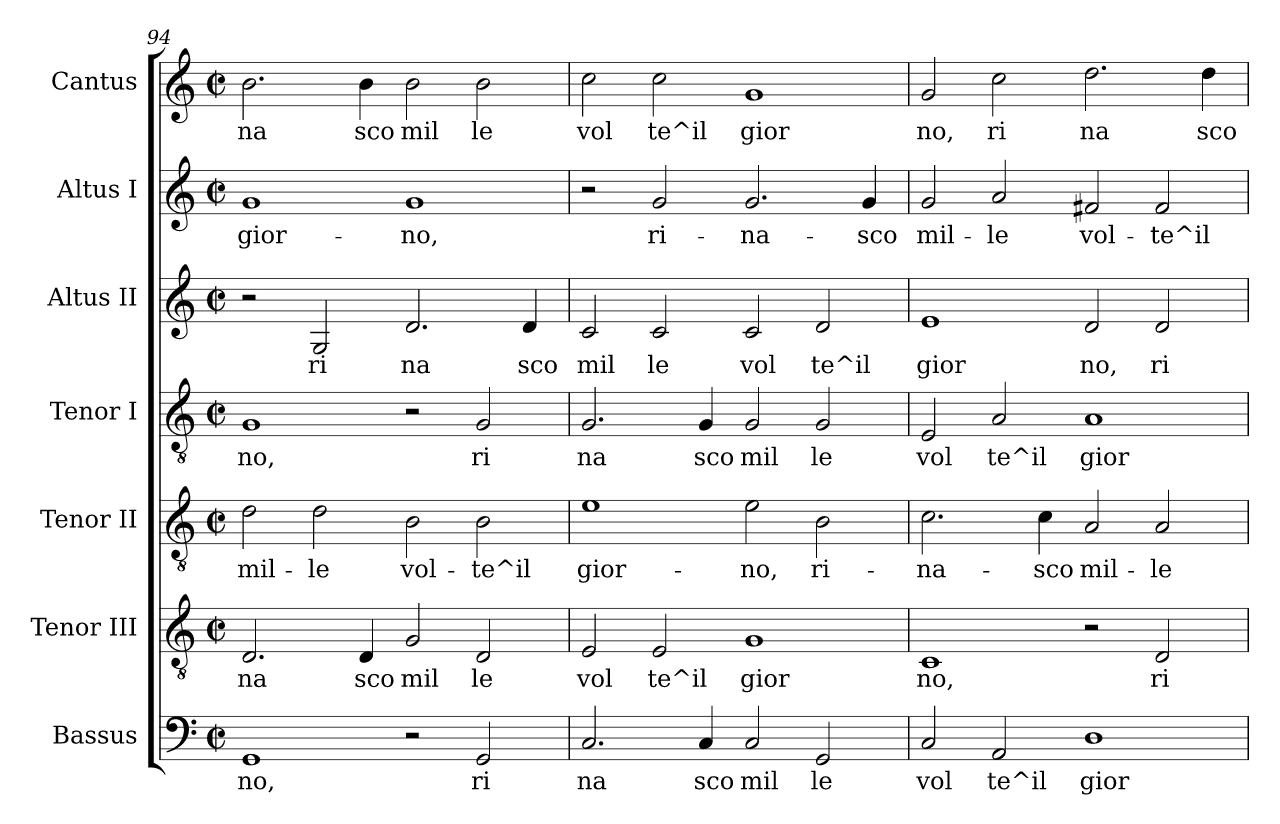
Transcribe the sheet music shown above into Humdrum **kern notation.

**kern	**text	**kern	**text	**kern	**text	**kern	**text	**kern	**text	**kern	**text	**kern	**text
*part7	*part7	*part6	*part6	*part5	*part5	*part4	*part4	*part3	*part3	*part2	*part2	*part1	*part1
*staff7	*staff7	*staff6	*staff6	*staff5	*staff5	*staff4	*staff4	*staff3	*staff3	*staff2	*staff2	*staff1	*staff1
*I"Bassus	*	*I"Tenor III	*	*I"Tenor II	*	*I"Tenor I	*	*I"Altus II	*	*I"Altus I	*	*I"Cantus	*
*clefF4	*	*clefGv2	*	*clefGv2	*	*clefGv2	*	*clefG2	*	*clefG2	*	*clefG2	*
*k[]	*	*k[]	*	*k[]	*	*k[]	*	*k[]	*	*k[]	*	*k[]	*
*C:	*	*C:	*	*C:	*	*C:	*	*C:	*	*C:	*	*C:	*
*M2/2	*	*M2/2	*	*M2/2	*	*M2/2	*	*M2/2	*	*M2/2	*	*M2/2	*
*met(c|)	*	*met(c|)	*	*met(c|)	*	*met(c|)	*	*met(c|)	*	*met(c|)	*	*met(c|)	*
=94	=94	=94	=94	=94	=94	=94	=94	=94	=94	=94	=94	=94	=94
!	!LO:LY:b:cj	!	!LO:LY:b:cj	!	!LO:LY:b:cj	!	!LO:LY:b:cj	!	!	!	!LO:LY:b:cj	!	!LO:LY:b:cj
1GG	no,	2.D/	na	2d\	mil-	1G	no,	2r	.	1g	gior-	2.b\	na
!	!	!	!	!	!LO:LY:b:cj	!	!	!	!LO:LY:b:cj	!	!	!	!
.	.	.	.	2d\	-le	.	.	2G/	ri	.	.	.	.
!	!	!	!LO:LY:b:cj	!	!	!	!	!	!	!	!	!	!LO:LY:b:cj
.	.	4D/	sco	.	.	.	.	.	.	.	.	4b\	sco
!	!	!	!LO:LY:b:cj	!	!LO:LY:b:cj	!	!	!	!LO:LY:b:cj	!	!LO:LY:b:cj	!	!LO:LY:b:cj
2r	.	2G/	mil	2B\	vol-	2r	.	2.d/	na	1g	-no,	2b\	mil
!	!LO:LY:b:cj	!	!LO:LY:b:cj	!	!LO:LY:b:cj	!	!LO:LY:b:cj	!	!	!	!	!	!LO:LY:b:cj
2GG/	ri	2D/	le	2B\	-te^il	2G/	ri	.	.	.	.	2b\	le
!	!	!	!	!	!	!	!	!	!LO:LY:b:cj	!	!	!	!
.	.	.	.	.	.	.	.	4d/	sco	.	.	.	.
=95	=95	=95	=95	=95	=95	=95	=95	=95	=95	=95	=95	=95	=95
!	!LO:LY:b:cj	!	!LO:LY:b:cj	!	!LO:LY:b:cj	!	!LO:LY:b:cj	!	!LO:LY:b:cj	!	!	!	!LO:LY:b:cj
2.C/	na	2E/	vol	1e	gior-	2.G/	na	2c/	mil	2r	.	2cc\	vol
!	!	!	!LO:LY:b:cj	!	!	!	!	!	!LO:LY:b:cj	!	!LO:LY:b:cj	!	!LO:LY:b:cj
.	.	2E/	te^il	.	.	.	.	2c/	le	2g/	ri-	2cc\	te^il
!	!LO:LY:b:cj	!	!	!	!	!	!LO:LY:b:cj	!	!	!	!	!	!
4C/	sco	.	.	.	.	4G/	sco	.	.	.	.	.	.
!	!LO:LY:b:cj	!	!LO:LY:b:cj	!	!LO:LY:b:cj	!	!LO:LY:b:cj	!	!LO:LY:b:cj	!	!LO:LY:b:cj	!	!LO:LY:b:cj
2C/	mil	1G	gior	2e\	-no,	2G/	mil	2c/	vol	2.g/	-na-	1g	gior
!	!LO:LY:b:cj	!	!	!	!LO:LY:b:cj	!	!LO:LY:b:cj	!	!LO:LY:b:cj	!	!	!	!
2GG/	le	.	.	2B\	ri-	2G/	le	2d/	te^il	.	.	.	.
!	!	!	!	!	!	!	!	!	!	!	!LO:LY:b:cj	!	!
.	.	.	.	.	.	.	.	.	.	4g/	-sco	.	.
=96	=96	=96	=96	=96	=96	=96	=96	=96	=96	=96	=96	=96	=96
!	!LO:LY:b:cj	!	!LO:LY:b:cj	!	!LO:LY:b:cj	!	!LO:LY:b:cj	!	!LO:LY:b:cj	!	!LO:LY:b:cj	!	!LO:LY:b:cj
2C/	vol	1C	no,	2.c\	-na-	2E/	vol	1e	gior	2g/	mil-	2g/	no,
!	!LO:LY:b:cj	!	!	!	!	!	!LO:LY:b:cj	!	!	!	!LO:LY:b:cj	!	!LO:LY:b:cj
2AA/	te^il	.	.	.	.	2A/	te^il	.	.	2a/	-le	2cc\	ri
!	!	!	!	!	!LO:LY:b:cj	!	!	!	!	!	!	!	!
.	.	.	.	4c\	-sco	.	.	.	.	.	.	.	.
!	!LO:LY:b:cj	!	!	!	!LO:LY:b:cj	!	!LO:LY:b:cj	!	!LO:LY:b:cj	!	!LO:LY:b:cj	!	!LO:LY:b:cj
1D	gior	2r	.	2A/	mil-	1A	gior	2d/	no,	2f#X/	vol-	2.dd\	na
!	!	!	!LO:LY:b:cj	!	!LO:LY:b:cj	!	!	!	!LO:LY:b:cj	!	!LO:LY:b:cj	!	!
.	.	2D/	ri	2A/	-le	.	.	2d/	ri	2f#/	-te^il	.	.
!	!	!	!	!	!	!	!	!	!	!	!	!	!LO:LY:b:cj
.	.	.	.	.	.	.	.	.	.	.	.	4dd\	sco
=	=	=	=	=	=	=	=	=	=	=	=	=	=
*-	*-	*-	*-	*-	*-	*-	*-	*-	*-	*-	*-	*-	*-
